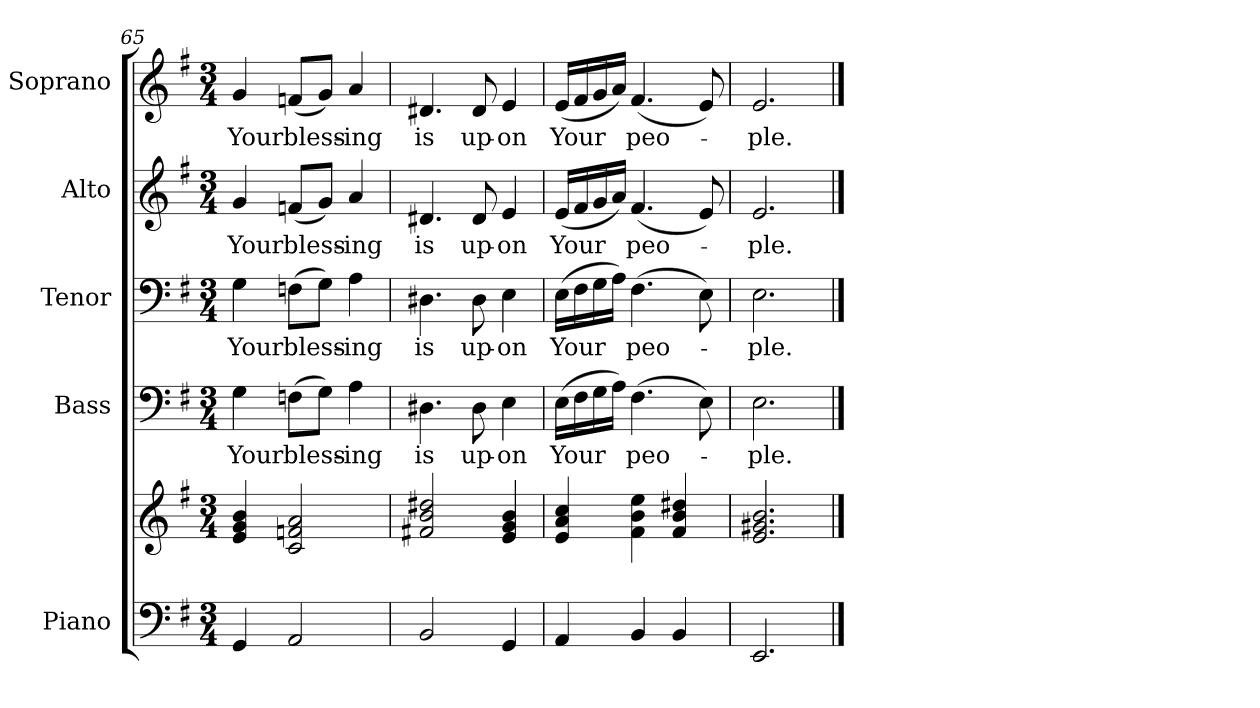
**kern	**kern	**kern	**text	**kern	**text	**kern	**text	**kern	**text
*part5	*part5	*part4	*part4	*part3	*part3	*part2	*part2	*part1	*part1
*staff6	*staff5	*staff4	*staff4	*staff3	*staff3	*staff2	*staff2	*staff1	*staff1
*I"Piano	*	*I"Bass	*	*I"Tenor	*	*I"Alto	*	*I"Soprano	*
*I'Pno.	*	*I'B.	*	*I'T.	*	*I'A.	*	*I'S.	*
!!LO:PB:g=z
*clefF4	*clefG2	*clefF4	*	*clefF4	*	*clefG2	*	*clefG2	*
*k[f#]	*k[f#]	*k[f#]	*	*k[f#]	*	*k[f#]	*	*k[f#]	*
*G:	*G:	*G:	*	*G:	*	*G:	*	*G:	*
*M3/4	*M3/4	*M3/4	*	*M3/4	*	*M3/4	*	*M3/4	*
=65	=65	=65	=65	=65	=65	=65	=65	=65	=65
!	!	!	!LO:LY:b:color=#000000	!	!	!	!	!	!
!	!	!	!	!	!LO:LY:b:color=#000000	!	!	!	!
!	!	!	!	!	!	!	!LO:LY:b:color=#000000	!	!
!	!	!	!	!	!	!	!	!	!LO:LY:b:color=#000000
4GGi/	4ei/ 4gi 4bi	4Gi\	Your	4Gi\	Your	4gi/	Your	4gi/	Your
!	!	!	!LO:LY:b:color=#000000	!	!	!	!	!	!
!	!	!	!	!	!LO:LY:b:color=#000000	!	!	!	!
!	!	!	!	!	!	!	!LO:LY:b:color=#000000	!	!
!	!	!	!	!	!	!	!	!	!LO:LY:b:color=#000000
2AAi/	2ci/ 2fni 2ai	(8Fni\L	bless-	(8Fni\L	bless-	(8fni/L	bless-	(8fni/L	bless-
.	.	8Gi\J)	.	8Gi\J)	.	8gi/J)	.	8gi/J)	.
!	!	!	!LO:LY:b:color=#000000	!	!	!	!	!	!
!	!	!	!	!	!LO:LY:b:color=#000000	!	!	!	!
!	!	!	!	!	!	!	!LO:LY:b:color=#000000	!	!
!	!	!	!	!	!	!	!	!	!LO:LY:b:color=#000000
.	.	4Ai\	-ing	4Ai\	-ing	4ai/	-ing	4ai/	-ing
=66	=66	=66	=66	=66	=66	=66	=66	=66	=66
!	!	!	!LO:LY:b:color=#000000	!	!	!	!	!	!
!	!	!	!	!	!LO:LY:b:color=#000000	!	!	!	!
!	!	!	!	!	!	!	!LO:LY:b:color=#000000	!	!
!	!	!	!	!	!	!	!	!	!LO:LY:b:color=#000000
2BBi/	2f#Xi/ 2bi 2dd#Xi	4.D#Xi\	is	4.D#Xi\	is	4.d#Xi/	is	4.d#Xi/	is
!	!	!	!LO:LY:b:color=#000000	!	!	!	!	!	!
!	!	!	!	!	!LO:LY:b:color=#000000	!	!	!	!
!	!	!	!	!	!	!	!LO:LY:b:color=#000000	!	!
!	!	!	!	!	!	!	!	!	!LO:LY:b:color=#000000
.	.	8D#i\	up-	8D#i\	up-	8d#i/	up-	8d#i/	up-
!	!	!	!LO:LY:b:color=#000000	!	!	!	!	!	!
!	!	!	!	!	!LO:LY:b:color=#000000	!	!	!	!
!	!	!	!	!	!	!	!LO:LY:b:color=#000000	!	!
!	!	!	!	!	!	!	!	!	!LO:LY:b:color=#000000
4GGi/	4ei/ 4gi 4bi	4Ei\	-on	4Ei\	-on	4ei/	-on	4ei/	-on
=67	=67	=67	=67	=67	=67	=67	=67	=67	=67
!	!	!	!LO:LY:b:color=#000000	!	!	!	!	!	!
!	!	!	!	!	!LO:LY:b:color=#000000	!	!	!	!
!	!	!	!	!	!	!	!LO:LY:b:color=#000000	!	!
!	!	!	!	!	!	!	!	!	!LO:LY:b:color=#000000
4AAi/	4ei/ 4ai 4cci	(16Ei\LL	Your	(16Ei\LL	Your	(16ei/LL	Your	(16ei/LL	Your
.	.	16F#i\	.	16F#i\	.	16f#i/	.	16f#i/	.
.	.	16Gi\	.	16Gi\	.	16gi/	.	16gi/	.
.	.	16Ai\JJ)	.	16Ai\JJ)	.	16ai/JJ)	.	16ai/JJ)	.
!	!	!	!LO:LY:b:color=#000000	!	!	!	!	!	!
!	!	!	!	!	!LO:LY:b:color=#000000	!	!	!	!
!	!	!	!	!	!	!	!LO:LY:b:color=#000000	!	!
!	!	!	!	!	!	!	!	!	!LO:LY:b:color=#000000
4BBi/	4f#i\ 4bi 4eei	(4.F#i\	peo-	(4.F#i\	peo-	(4.f#i/	peo-	(4.f#i/	peo-
4BBi/	4f#i/ 4bi 4dd#Xi	.	.	.	.	.	.	.	.
.	.	8Ei\)	.	8Ei\)	.	8ei/)	.	8ei/)	.
=68	=68	=68	=68	=68	=68	=68	=68	=68	=68
!	!	!	!LO:LY:b:color=#000000	!	!	!	!	!	!
!	!	!	!	!	!LO:LY:b:color=#000000	!	!	!	!
!	!	!	!	!	!	!	!LO:LY:b:color=#000000	!	!
!	!	!	!	!	!	!	!	!	!LO:LY:b:color=#000000
2.EEi/	2.ei/ 2.g#Xi 2.bi	2.Ei\	-ple.	2.Ei\	-ple.	2.ei/	-ple.	2.ei/	-ple.
==	==	==	==	==	==	==	==	==	==
*-	*-	*-	*-	*-	*-	*-	*-	*-	*-
